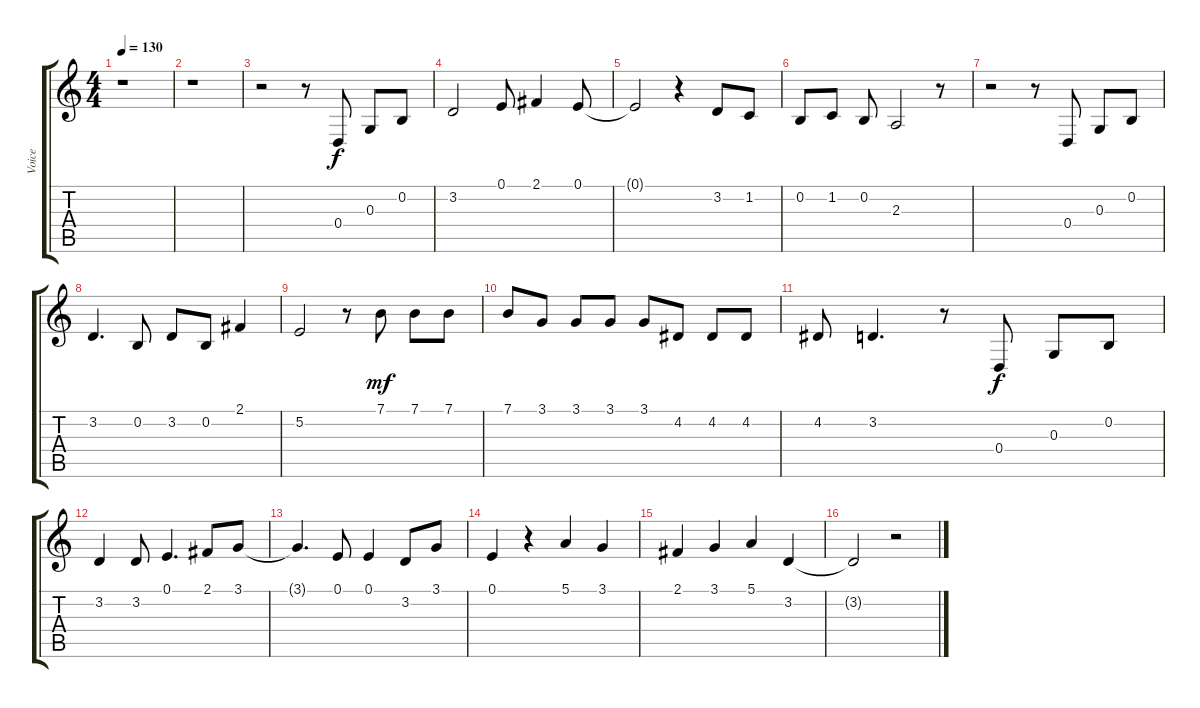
\track ("Voice" "Voice") {instrument altosax}
\staff {score tabs}
\tuning (E4 B3 G3 D3 A2 E2) {hide}
\ts (4 4)
\tempo 130
\clef g2
\ks c
r.1{dy f} |
r.1 |
r.2 r.8 0.4.8 0.3.8 0.2.8 |
3.2.2 0.1.8 2.1.4 0.1.8 |
0.1{t}.2 r.4 3.2.8 1.2.8 |
0.2.8 1.2.8 0.2.8 2.3.2 r.8 |
r.2 r.8 0.4.8 0.3.8 0.2.8 |
3.2.4{d} 0.2.8 3.2.8 0.2.8 2.1.4 |
5.2.2 r.8 7.1.8{dy mf} 7.1.8 7.1.8 |
7.1.8 3.1.8 3.1.8 3.1.8 3.1.8 4.2.8 4.2.8 4.2.8 |
4.2.8 3.2.4{d} r.8 0.4.8{dy f} 0.3.8 0.2.8 |
3.2.4 3.2.8 0.1.4{d} 2.1.8 3.1.8 |
3.1{t}.4{d} 0.1.8 0.1.4 3.2.8 3.1.8 |
0.1.4 r.4 5.1.4 3.1.4 |
2.1.4 3.1.4 5.1.4 3.2.4 |
3.2{t}.2 r.2
